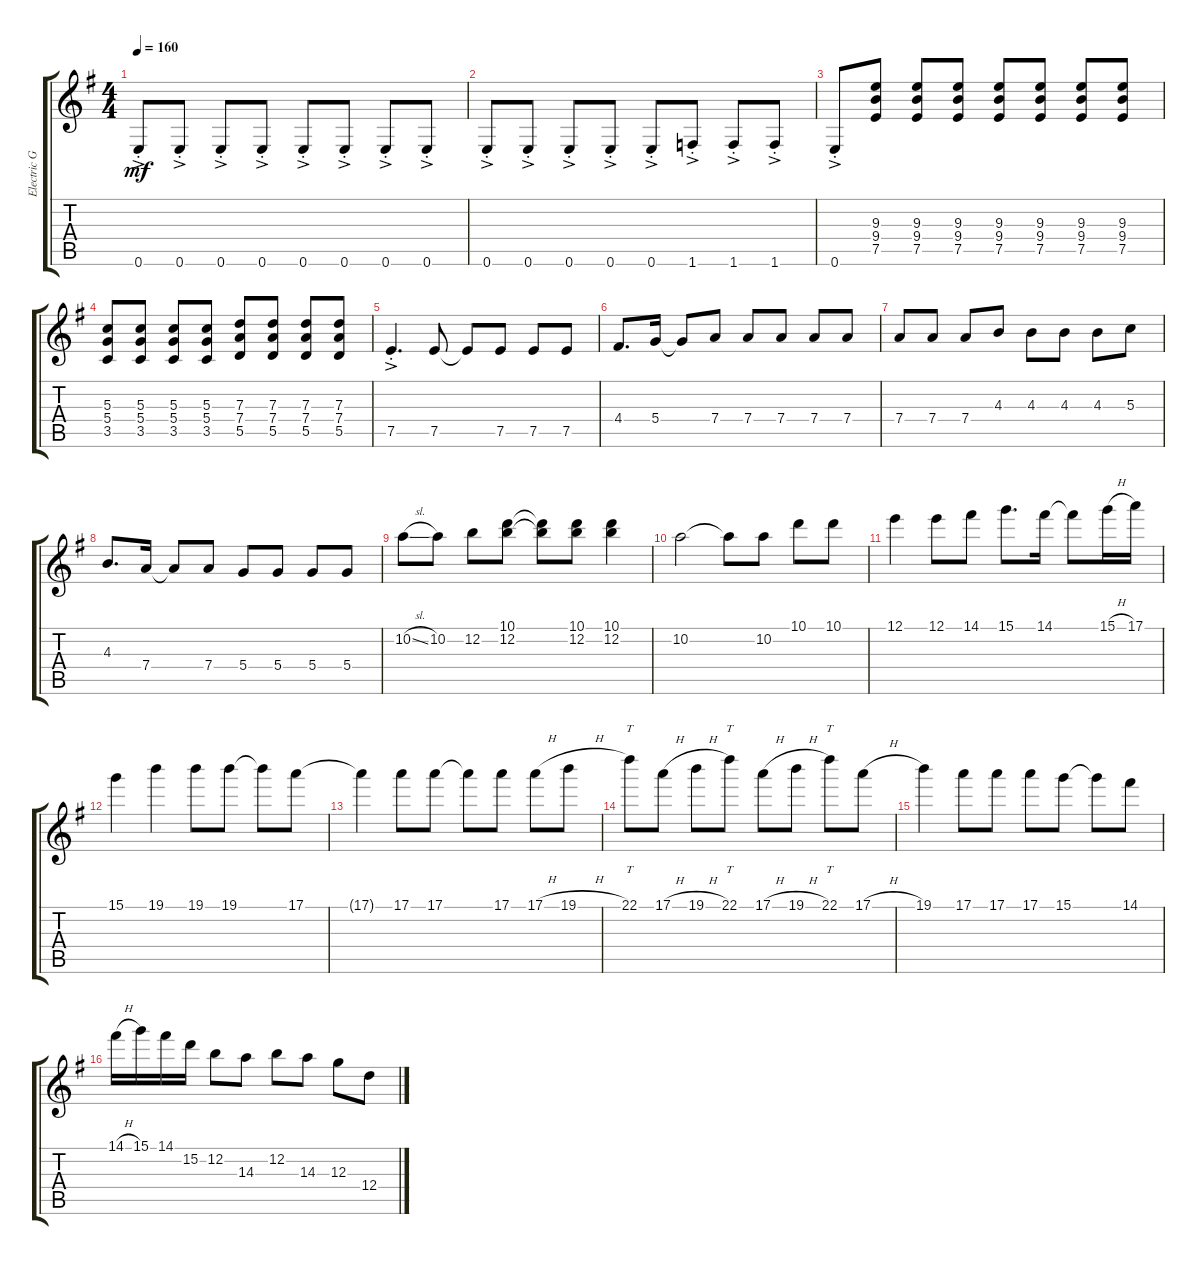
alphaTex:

\track ("Electric Guitar" "Electric G") {instrument distortionguitar}
\staff {score tabs}
\tuning (E4 B3 G3 D3 A2 E2) {hide}
\ts (4 4)
\tempo 160
\clef g2
\ks g
0.6{ac st}.8{dy mf} 0.6{ac st}.8 0.6{ac st}.8 0.6{ac st}.8 0.6{ac st}.8 0.6{ac st}.8 0.6{ac st}.8 0.6{ac st}.8 |
0.6{ac st}.8 0.6{ac st}.8 0.6{ac st}.8 0.6{ac st}.8 0.6{ac st}.8 1.6{ac st}.8 1.6{ac st}.8 1.6{ac st}.8 |
0.6{ac st}.8 (9.3 9.4 7.5).8 (9.3 9.4 7.5).8 (9.3 9.4 7.5).8 (9.3 9.4 7.5).8 (9.3 9.4 7.5).8 (9.3 9.4 7.5).8 (9.3 9.4 7.5).8 |
(5.3 5.4 3.5).8 (5.3 5.4 3.5).8 (5.3 5.4 3.5).8 (5.3 5.4 3.5).8 (7.3 7.4 5.5).8 (7.3 7.4 5.5).8 (7.3 7.4 5.5).8 (7.3 7.4 5.5).8 |
7.5{ac st}.4{d} 7.5.8 7.5{t}.8 7.5.8 7.5.8 7.5.8 |
4.4.8{d} 5.4.16 5.4{t}.8 7.4.8 7.4.8 7.4.8 7.4.8 7.4.8 |
7.4.8 7.4.8 7.4.8 4.3.8 4.3.8 4.3.8 4.3.8 5.3.8 |
4.3.8{d} 7.4.16 7.4{t}.8 7.4.8 5.4.8 5.4.8 5.4.8 5.4.8 |
10.2{sl}.8 10.2.8 12.2.8 (10.1 12.2).8 (10.1{t} 12.2{t}).8 (10.1 12.2).8 (10.1 12.2).4 |
10.2.2 10.2{t}.8 10.2.8 10.1.8 10.1.8 |
12.1.4 12.1.8 14.1.8 15.1.8{d} 14.1.16 14.1{t}.8 15.1{h}.16 17.1.16 |
15.1.4 19.1.4 19.1.8 19.1.8 19.1{t}.8 17.1.8 |
17.1{t}.4 17.1.8 17.1.8 17.1{t}.8 17.1.8 17.1{h}.8 19.1{h}.8 |
22.1.8{tt} 17.1{h}.8 19.1{h}.8 22.1.8{tt} 17.1{h}.8 19.1{h}.8 22.1.8{tt} 17.1{h}.8 |
19.1.4 17.1.8 17.1.8 17.1.8 15.1.8 15.1{t}.8 14.1.8 |
14.1{h}.16 15.1.16 14.1.16 15.2.16 12.2.8 14.3.8 12.2.8 14.3.8 12.3.8 12.4.8
